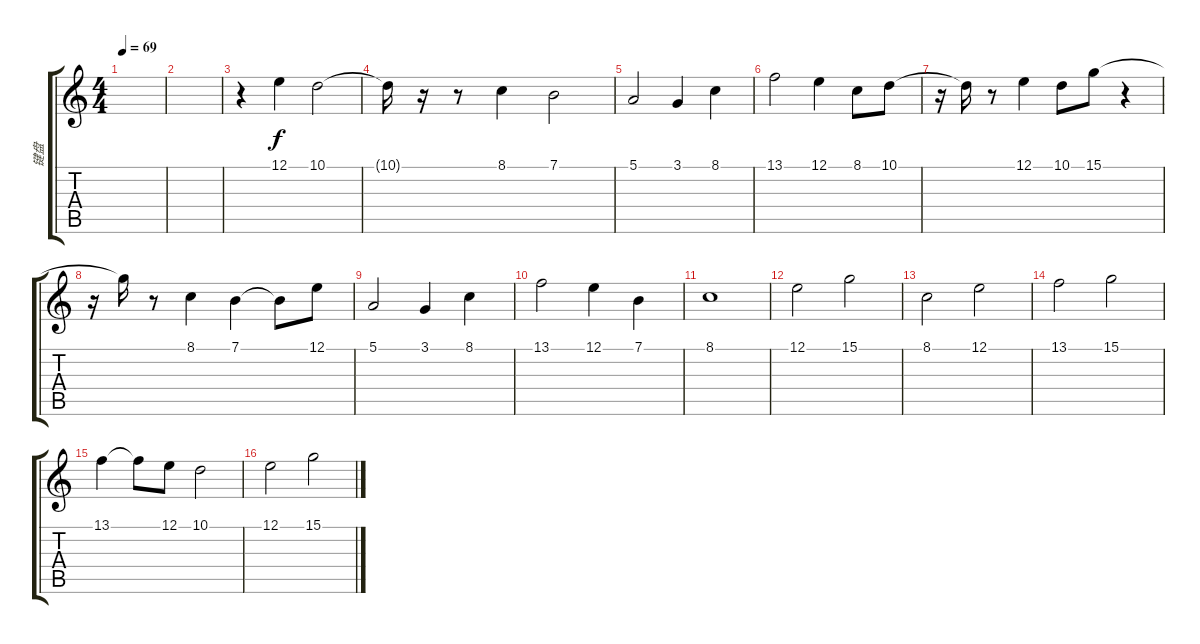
\track ("键盘" "键盘") {instrument stringensemble2}
\staff {score tabs}
\tuning (E4 B3 G3 D3 A2 E2) {hide}
\ts (4 4)
\tempo 69
\clef g2
\ks c
|
|
r.4 12.1.4 10.1.2 |
10.1{t}.16 r.16 r.8 8.1.4 7.1.2 |
5.1.2 3.1.4 8.1.4 |
13.1.2 12.1.4 8.1.8 10.1.8 |
r.16 10.1{t}.16 r.8 12.1.4 10.1.8 15.1.8 r.4 |
r.16 15.1{t}.16 r.8 8.1.4 7.1.4 7.1{t}.8 12.1.8 |
5.1.2 3.1.4 8.1.4 |
13.1.2 12.1.4 7.1.4 |
8.1.1 |
12.1.2 15.1.2 |
8.1.2 12.1.2 |
13.1.2 15.1.2 |
13.1.4 13.1{t}.8 12.1.8 10.1.2 |
12.1.2 15.1.2
